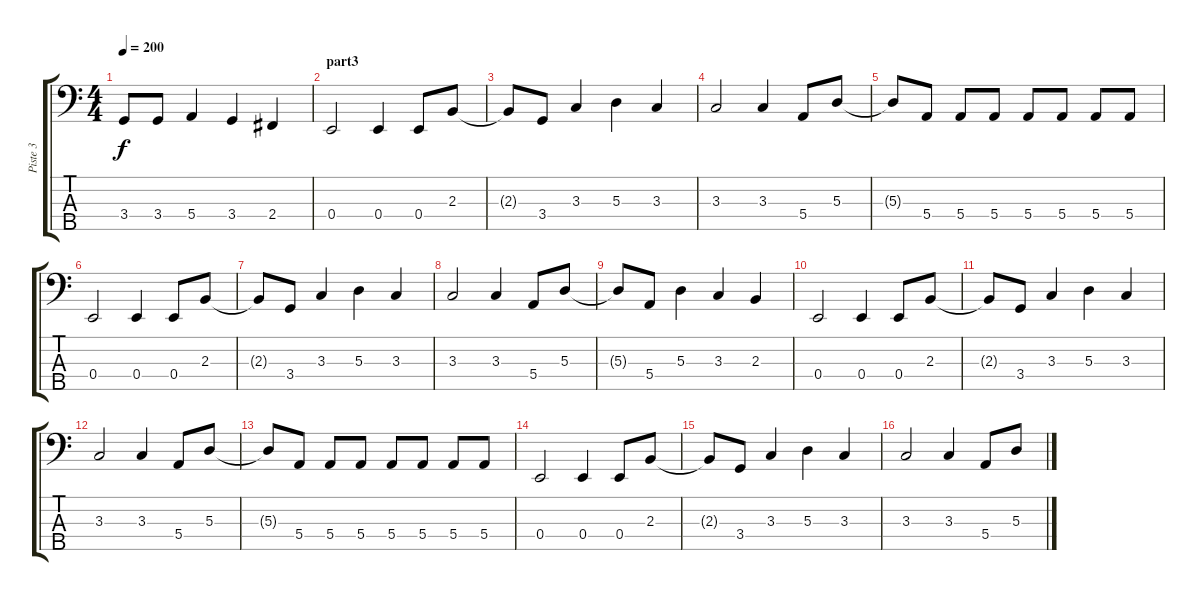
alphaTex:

\track ("Piste 3" "Piste 3") {instrument electricbassfinger}
\staff {score tabs}
\tuning (G2 D2 A1 E1 B0) {hide}
\ts (4 4)
\tempo 200
\clef f4
\ks c
3.4{t}.8{dy f} 3.4.8 5.4.4 3.4.4 2.4.4 |
\section ("" "part3")
0.4.2 0.4.4 0.4.8 2.3.8 |
2.3{t}.8 3.4.8 3.3.4 5.3.4 3.3.4 |
3.3.2 3.3.4 5.4.8 5.3.8 |
5.3{t}.8 5.4.8 5.4.8 5.4.8 5.4.8 5.4.8 5.4.8 5.4.8 |
0.4.2 0.4.4 0.4.8 2.3.8 |
2.3{t}.8 3.4.8 3.3.4 5.3.4 3.3.4 |
3.3.2 3.3.4 5.4.8 5.3.8 |
5.3{t}.8 5.4.8 5.3.4 3.3.4 2.3.4 |
0.4.2 0.4.4 0.4.8 2.3.8 |
2.3{t}.8 3.4.8 3.3.4 5.3.4 3.3.4 |
3.3.2 3.3.4 5.4.8 5.3.8 |
5.3{t}.8 5.4.8 5.4.8 5.4.8 5.4.8 5.4.8 5.4.8 5.4.8 |
0.4.2 0.4.4 0.4.8 2.3.8 |
2.3{t}.8 3.4.8 3.3.4 5.3.4 3.3.4 |
3.3.2 3.3.4 5.4.8 5.3.8
